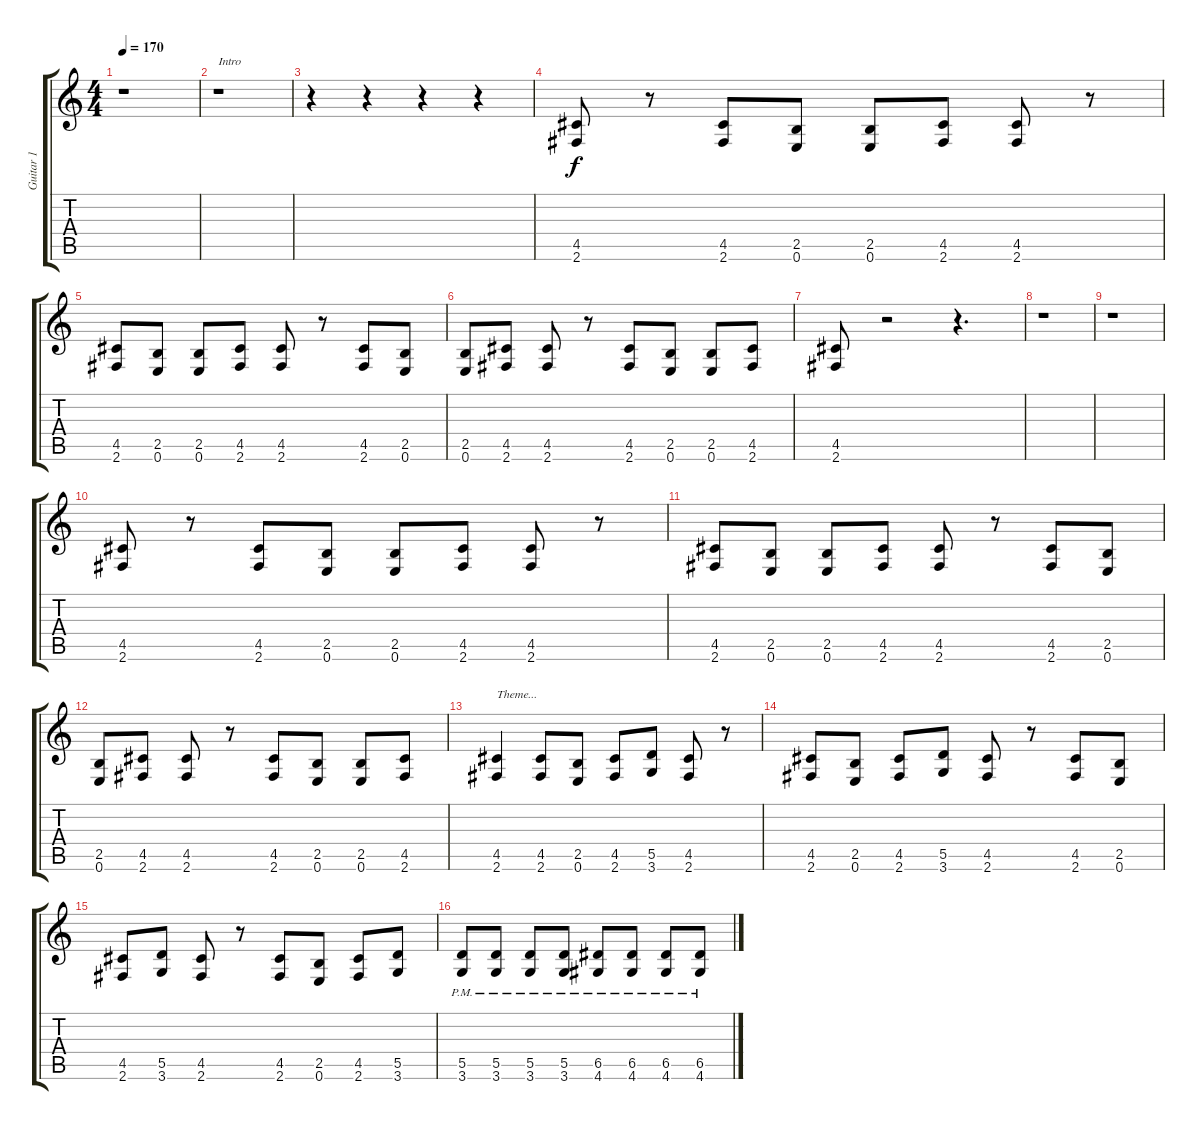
\track ("Guitar 1" "Guitar 1") {instrument distortionguitar}
\staff {score tabs}
\tuning (E4 B3 G3 D3 A2 E2) {hide}
\ts (4 4)
\tempo 170
\clef g2
\ks c
r.1{dy f instrument distortionguitar} |
r.1{txt "Intro"} |
r.4 r.4 r.4 r.4 |
(4.5 2.6).8{balance 4} r.8 (4.5 2.6).8 (2.5 0.6).8 (2.5 0.6).8 (4.5 2.6).8 (4.5 2.6).8 r.8 |
(4.5 2.6).8 (2.5 0.6).8 (2.5 0.6).8 (4.5 2.6).8 (4.5 2.6).8 r.8 (4.5 2.6).8 (2.5 0.6).8 |
(2.5 0.6).8 (4.5 2.6).8 (4.5 2.6).8 r.8 (4.5 2.6).8 (2.5 0.6).8 (2.5 0.6).8 (4.5 2.6).8 |
(4.5 2.6).8 r.2 r.4{d} |
r.1 |
r.1 |
(4.5 2.6).8{volume 11 balance 4} r.8 (4.5 2.6).8 (2.5 0.6).8 (2.5 0.6).8 (4.5 2.6).8 (4.5 2.6).8 r.8 |
(4.5 2.6).8 (2.5 0.6).8 (2.5 0.6).8 (4.5 2.6).8 (4.5 2.6).8 r.8 (4.5 2.6).8 (2.5 0.6).8 |
(2.5 0.6).8 (4.5 2.6).8 (4.5 2.6).8 r.8 (4.5 2.6).8 (2.5 0.6).8 (2.5 0.6).8 (4.5 2.6).8 |
(4.5 2.6).4{txt "Theme..." volume 16 balance 8} (4.5 2.6).8 (2.5 0.6).8 (4.5 2.6).8 (5.5 3.6).8 (4.5 2.6).8 r.8 |
(4.5 2.6).8 (2.5 0.6).8 (4.5 2.6).8 (5.5 3.6).8 (4.5 2.6).8 r.8 (4.5 2.6).8 (2.5 0.6).8 |
(4.5 2.6).8 (5.5 3.6).8 (4.5 2.6).8 r.8 (4.5 2.6).8 (2.5 0.6).8 (4.5 2.6).8 (5.5 3.6).8 |
(5.5{pm} 3.6).8 (5.5{pm} 3.6).8 (5.5{pm} 3.6).8 (5.5{pm} 3.6).8 (6.5{pm} 4.6).8 (6.5{pm} 4.6).8 (6.5{pm} 4.6).8 (6.5{pm} 4.6).8
